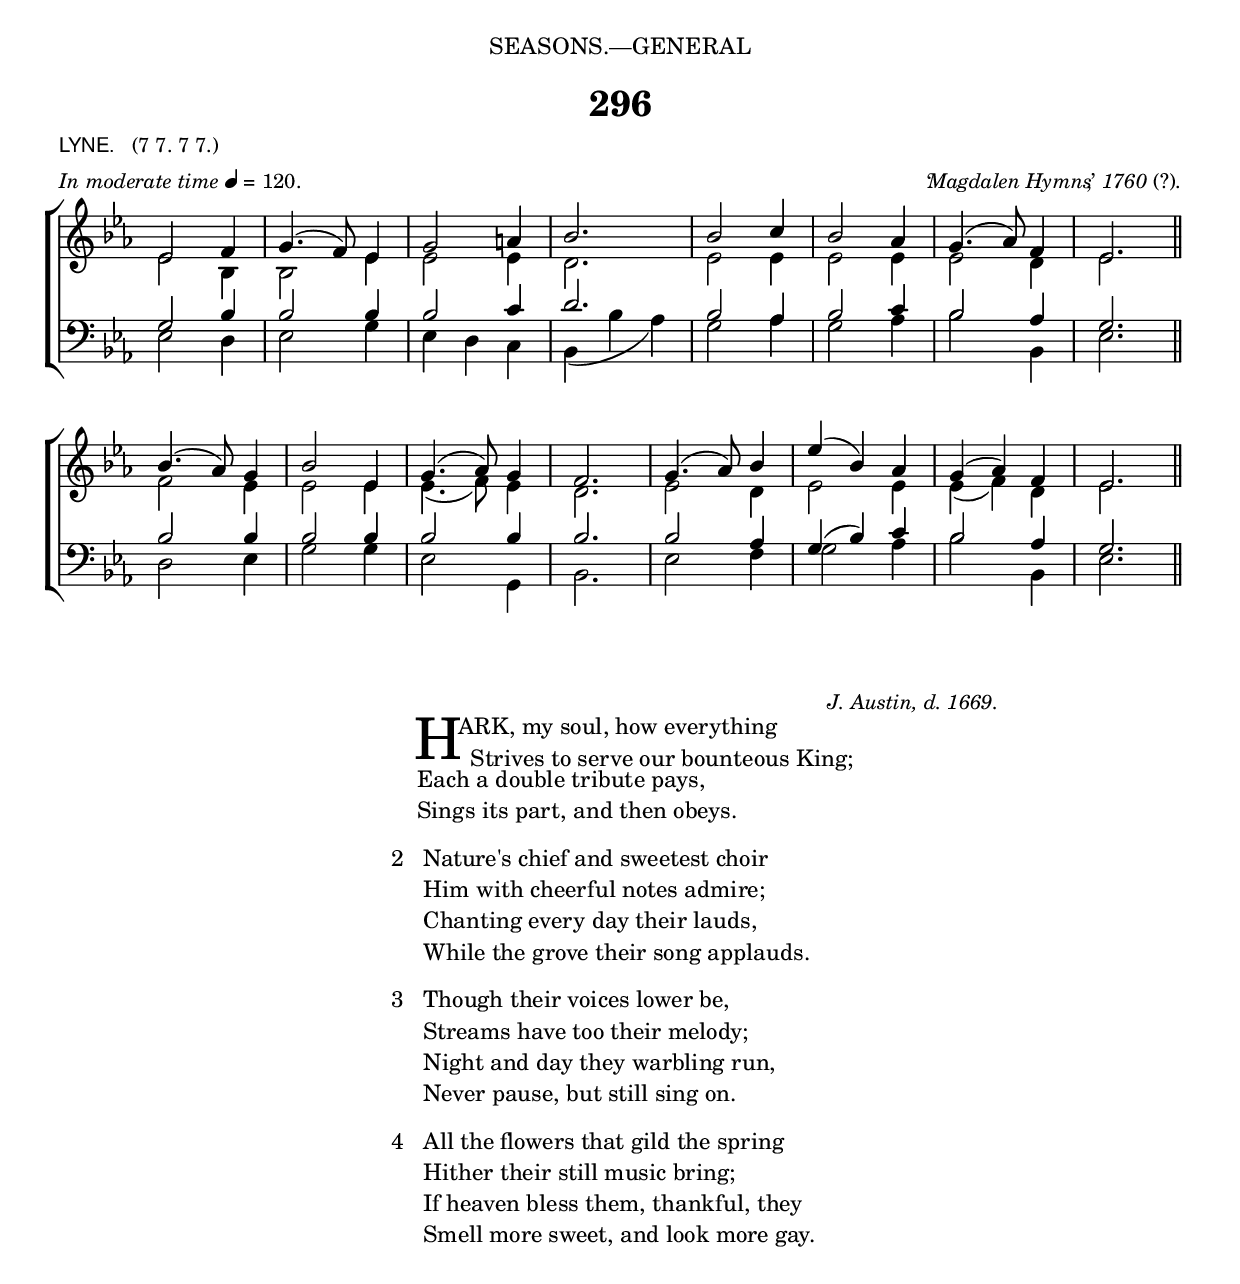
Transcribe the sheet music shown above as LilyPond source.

%%%% 445.png
%%%% Hymn 296. LYNE. Hark, my soul, how everything
%%%% Rev 1.

\version "2.10"

\header {
  dedication = \markup {  \center-align { "SEASONS.—GENERAL"
	\hspace #0.1 }}	
	
	title = "296"   
  
  poet = \markup { \small {  \line { \sans { "LYNE."} \hspace #1 \roman {"(7 7. 7 7.)"}} }}
  
  meter = \markup { \small { \italic {In moderate time} \general-align #Y #DOWN \note #"4" #0.5 = 120. }}
  
  arranger = \markup { \small { "‘" \hspace #-1 \italic "Magdalen Hymns" \hspace #-1.2 ",’" \italic "1760" "(?)." }}
  
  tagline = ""
}

%%%%%%%%%%%%%%%%%%%%%%%%%%% Macros

%% Macro for generating two augmentation dots for a notehead. 
%% When dotted notes from two vocal parts share a single notehead, 
%% Lilypond only inserts a single dot. In the image, two dots are used. 
%% This macro generates the two dots by replacing the normal dot glyph 
%% with a new glyph comprising a column of 2 dots one above the other.
 
augdots = { 
 \once \override Voice.Dots #'stencil = #ly:text-interface::print 
 \once \override Voice.Dots #'text = \markup {  \hspace #0 \raise #1 
                                                \line { \translate #(cons -0.2 0) 
                                                \override #'(baseline-skip . 1 )  
                                                   \column { 
                                                     \musicglyph #"dots.dot" 
                                                     \musicglyph #"dots.dot" } } }
}
	      
%%%%%%%%%%%%%%%%%%%%%%%%%%% End of macro definitions

%%% SATB voices

global = {
  \time 3/4
  \key ees \major
  \set Staff.midiInstrument = "church organ"
}

soprano = \relative c' { 
  ees2 f4 | g4. ( f8 -) ees4 | g2 a4 | bes2. | bes2 c4 | bes2 aes4 | g4. ( aes8 -) f4 | ees2. \bar "||" \break
 bes'4. ( aes8 -) g4 | bes2 ees,4 | g4. ( aes8 -) g4 | f2. | g4. ( aes8 -) bes4 | ees4 ( bes4 -) aes4 | g4 ( aes4 -) f4 | ees2. \bar "||"
}
   
alto = \relative c' {  
  ees2 bes4 | bes2 ees4 | ees2 ees4 | d2. | ees2 ees4 | ees2 ees4 | ees2 d4 | \augdots ees2. \bar "||" 
  f2 ees4 | ees2 ees4 | ees4. ( f8 -) ees4 | d2. | ees2 d4 | ees2 ees4 | ees4 ( f4 -) d4 | \augdots ees2. \bar "||"
}

tenor = \relative c {\clef bass 
  g'2 bes4 | bes2 bes4 bes2 c4 | d2. | bes2 aes4 | bes2 c4 | bes2 aes4 | g2. \bar "||"
  bes2 bes4 | bes2 bes4 | bes2 bes4 | bes2. | bes2 aes4 | g4 ( bes4 -) c4 | bes2 aes4 | g2. \bar "||" 
}

bass = \relative c {\clef bass 
  ees2 d4 | ees2 g4 | ees4 d4 c4 | bes4 ( bes'4 aes4 -) | g2 aes4 | g2 aes4 | bes2 bes,4 | ees2. \bar "||" 
  d2 ees4 | g2 g4 | ees2 g,4 | bes2. | ees2 f4 | g2 aes4 | bes2 bes,4 | ees2. \bar "||"
}

#(ly:set-option 'point-and-click #f)

\paper {
  #(set-paper-size "a4")
%  annotate-spacing = ##t
  print-page-number = ##f
  ragged-last-bottom = ##t
  ragged-bottom = ##t
}

\book{

%%% Score block	

\score{
\new ChoirStaff	
<<
	\context Staff = upper << 
	\context Voice = sopranos { \voiceOne \global \soprano }
	\context Voice = altos    { \voiceTwo \global \alto }
	                      >>
	\context Staff = lower <<
	\context Voice = tenors { \voiceOne \global \tenor }
	\context Voice = basses { \voiceTwo \global \bass }
			        >>
>>
\layout {
		indent=0
		\context { \Score \remove "Bar_number_engraver" }
		\context { \Staff \remove "Time_signature_engraver" }
		\context { \Score \remove "Mark_engraver"  }
                \context { \Staff \consists "Mark_engraver"  }
	} %% close layout

\midi { \context { \Score tempoWholesPerMinute = #(ly:make-moment 120 4) }}      
  	
	
} %%% Score bracket

%%% Lyric titles and attributions

\markup { "                " }

\markup {  \small {  \hspace #74 \italic "J. Austin, d. 1669." }} 

%%% Lyrics

\markup { \hspace #32 %%add space as necc. to center the column
          \column { %% super column of everything
	              \column { %% verse 1 is a column of 2 lines  
	                  \line { \hspace #2.2 \column { \lower #2.4 \fontsize #8 "H" }   %%Drop Cap goes here
				  \hspace #-1.0    %% adjust this if other letters are too far from Drop Cap
				  \column  { \raise #0.0 "ARK, my soul, how everything"
			                                 "  Strives to serve our bounteous King;" } }          
	                  \line {  \hspace #2.5  %%adjust hspace until this line left edge is flush with Drop Cap
				   \lower  #1.56  %%adjust this until the line spacing looks right
				   \column {   
					   "Each a double tribute pays,"
					   "Sings its part, and then obeys."
					   "      " %%% adds vertical spacing between verses
			  		}}
		      }  
			\line {"2  "
				\column {
					"Nature's chief and sweetest choir"
					"Him with cheerful notes admire;"
					"Chanting every day their lauds,"
					"While the grove their song applauds."
					 "      " %%% adds vertical spacing between verses
			}}
			\line {"3  "
				\column {
					"Though their voices lower be,"
					"Streams have too their melody;"
					"Night and day they warbling run,"
					"Never pause, but still sing on."
					 "      " %%% adds vertical spacing between verses
			}}
			\line {"4  "
				\column {
					"All the flowers that gild the spring"
					"Hither their still music bring;"
					"If heaven bless them, thankful, they"
					"Smell more sweet, and look more gay."
					 "      " %%% adds vertical spacing between verses
			}}
	  } %%% end super column
}

%%fake score block to occupy space and force a pagebreak.  Can't think of a better way of doing this.
\score{
	{s4 }
\header { breakbefore = ##f piece = ##f opus = ##f tagline = ##f }
\layout{	
	\context { \Staff
		\remove Time_signature_engraver
		\remove Key_engraver
		\remove Clef_engraver
		\remove Staff_symbol_engraver
}}}

%%% Second page
%%% Continuation of lyrics

\markup { \hspace #32 %%add space as necc. to center the column
          \column { %% super column of everything
			\hspace #1 % adds vertical spacing between verses

				\line {"5  "
				\column {
					"Only we can scarce afford"
					"This short office to our Lord;"
					"We, on whom his bounty flows,"
					"All things gives, and nothing owes."
					 "      " %%% adds vertical spacing between verses
			}}
				\line {"6  "
				\column {
					"Wake! for shame, my sluggish heart,"
					"Wake! and gladly sing thy part;"
					"Learn of birds, and springs, and flowers,"
					"How to use thy nobler powers."
					 "      " %%% adds vertical spacing between verses
			}}
				\line {"7  "
				\column {
					"Call whole nature to thy aid;"
					"Since 'twas he whole nature made;"
					"Join in one eternal song,"
					"Who to one God all belong."
					 "      " %%% adds vertical spacing between verses
			}}
           	        \line { \hspace #-10  \italic "Unison."  " 8. "
		                  \column {	     
					  "Live for ever, glorious Lord!"
					  "Live by all thy works adored,"
					  "One in Three; and Three in One,"
					  "Thrice we bow to thee alone.      Amen."
     			}}
	  }

} %%% lyric markup bracket


%%% Amen score block
\score{
  \new ChoirStaff
   <<
        \context Staff = upper \with { fontSize = #-3  \override StaffSymbol #'staff-space = #(magstep -2) }  
	                      << 
	\context Voice = "sopranos" { \relative c' { \clef treble \global \voiceOne  \cadenzaOn ees1 ees1   \bar "||" }}
	\context Voice = "altos"    { \relative c' {  \clef treble \global \voiceTwo c1 bes1 \bar "||" }}
	                      >>
			      
	\context Lyrics \lyricsto "altos" { \override LyricText #'font-size = #-1 A -- men. }
	
	\context Staff = lower \with { fontSize = #-3  \override StaffSymbol #'staff-space = #(magstep -2) }  
	                       <<
	\context Voice = "tenors" { \relative c { \clef bass \global \voiceThree aes'1 g1   \bar "||" }}
	\context Voice = "basses" { \relative c { \clef bass \global \voiceFour  aes1 ees'1  \bar "||" }}
			        >> 
  >>			      
\header { breakbefore = ##f piece = " " opus = " " }
\layout { 
	\context { \Score timing = ##f }
	ragged-right = ##t
	indent = 15\cm
	\context { \Staff \remove Time_signature_engraver }

       }

\midi { \context { \Score tempoWholesPerMinute = #(ly:make-moment 120 4) }}  %%Amen midi       
       
}  


} %%% book bracket

